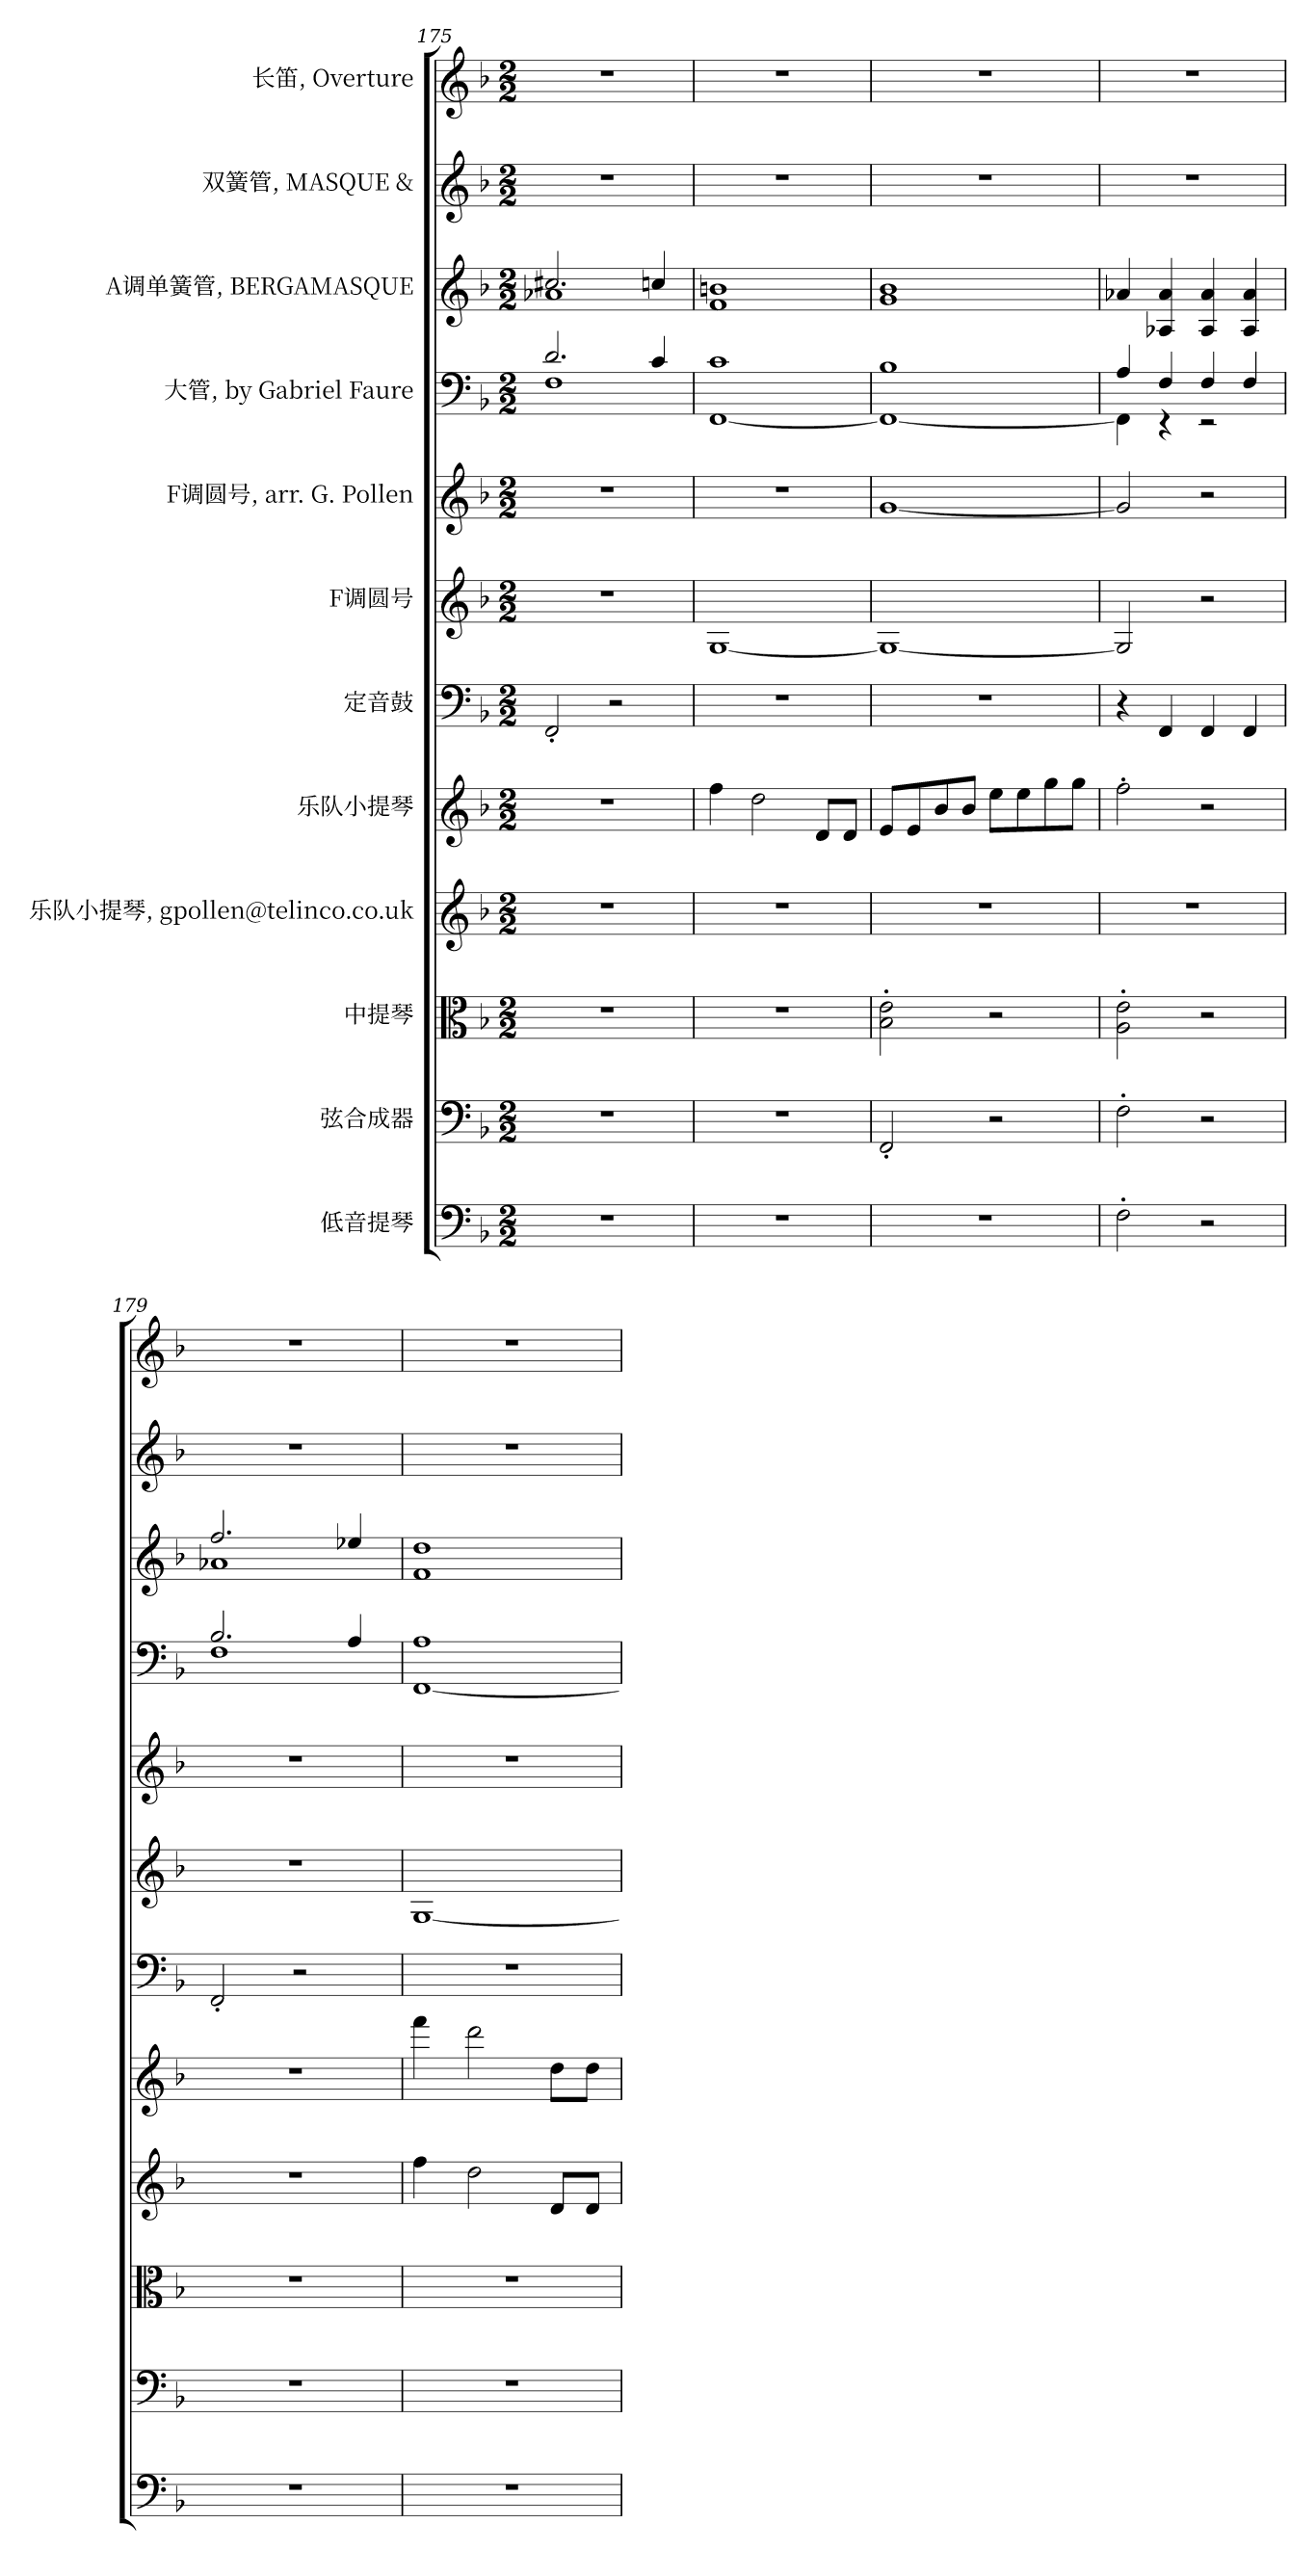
**kern	**kern	**kern	**kern	**kern	**kern	**kern	**kern	**kern	**kern	**kern	**kern
*part12	*part11	*part10	*part9	*part8	*part7	*part6	*part5	*part4	*part3	*part2	*part1
*staff12	*staff11	*staff10	*staff9	*staff8	*staff7	*staff6	*staff5	*staff4	*staff3	*staff2	*staff1
*I"低音提琴	*I"弦合成器	*I"中提琴	*I"乐队小提琴, gpollen@telinco.co.uk	*I"乐队小提琴	*I"定音鼓	*I"F调圆号	*I"F调圆号, arr. G. Pollen	*I"大管, by Gabriel Faure	*I"A调单簧管, BERGAMASQUE	*I"双簧管, MASQUE &amp;	*I"长笛, Overture
*clefF4	*clefF4	*clefC3	*clefG2	*clefG2	*clefF4	*clefG2	*clefG2	*clefF4	*clefG2	*clefG2	*clefG2
*ITrd7c12	*	*	*	*	*	*ITrd4c7	*ITrd4c7	*	*ITrd2c3	*	*
*k[b-]	*k[b-]	*k[b-]	*k[b-]	*k[b-]	*k[b-]	*k[b-e-]	*k[b-e-]	*k[b-]	*k[f#c#]	*k[b-]	*k[b-]
*M2/2	*M2/2	*M2/2	*M2/2	*M2/2	*M2/2	*M2/2	*M2/2	*M2/2	*M2/2	*M2/2	*M2/2
=175	=175	=175	=175	=175	=175	=175	=175	=175	=175	=175	=175
*	*	*	*	*	*	*	*	*^	*^	*	*
1r	1r	1r	1r	1r	2FF'/	1r	1r	2.d/	1F	2.a#X/	1fn	1r	1r
.	.	.	.	.	2r	.	.	.	.	.	.	.	.
.	.	.	.	.	.	.	.	4c/	.	4an/	.	.	.
*	*	*	*	*	*	*	*	*	*	*v	*v	*	*
=176	=176	=176	=176	=176	=176	=176	=176	=176	=176	=176	=176	=176
1r	1r	1r	1r	4ff\	1r	[1C	1r	1c	[1FF	1d 1g#X	1r	1r
.	.	.	.	2dd\	.	.	.	.	.	.	.	.
.	.	.	.	8d/L	.	.	.	.	.	.	.	.
.	.	.	.	8d/J	.	.	.	.	.	.	.	.
=177	=177	=177	=177	=177	=177	=177	=177	=177	=177	=177	=177	=177
1r	2FF'/	2B-\' 2e\'	1r	8e/L	1r	1C_	[1c	1B-	1FF_	1e 1g	1r	1r
.	.	.	.	8e/	.	.	.	.	.	.	.	.
.	.	.	.	8b-/	.	.	.	.	.	.	.	.
.	.	.	.	8b-/J	.	.	.	.	.	.	.	.
.	2r	2r	.	8ee\L	.	.	.	.	.	.	.	.
.	.	.	.	8ee\	.	.	.	.	.	.	.	.
.	.	.	.	8gg\	.	.	.	.	.	.	.	.
.	.	.	.	8gg\J	.	.	.	.	.	.	.	.
=178	=178	=178	=178	=178	=178	=178	=178	=178	=178	=178	=178	=178
2FF'\	2F'\	2A\' 2e\'	1r	2ff'\	4r	2C/]	2c/]	4A/	4FF\]	4fn/	1r	1r
.	.	.	.	.	4FF/	.	.	4F/	4r	4Fn/ 4f/	.	.
2r	2r	2r	.	2r	4FF/	2r	2r	4F/	2r	4F/ 4f/	.	.
.	.	.	.	.	4FF/	.	.	4F/	.	4F/ 4f/	.	.
!!LO:PB:g=z
=179	=179	=179	=179	=179	=179	=179	=179	=179	=179	=179	=179	=179
*	*	*	*	*	*	*	*	*	*	*^	*	*
1r	1r	1r	1r	1r	2FF'/	1r	1r	2.B-/	1F	2.dd/	1fn	1r	1r
.	.	.	.	.	2r	.	.	.	.	.	.	.	.
.	.	.	.	.	.	.	.	4A/	.	4ccn/	.	.	.
*	*	*	*	*	*	*	*	*	*	*v	*v	*	*
=180	=180	=180	=180	=180	=180	=180	=180	=180	=180	=180	=180	=180
1r	1r	1r	4ff\	4fff\	1r	[1C	1r	1A	[1FF	1d 1b	1r	1r
.	.	.	2dd\	2ddd\	.	.	.	.	.	.	.	.
.	.	.	8d/L	8dd\L	.	.	.	.	.	.	.	.
.	.	.	8d/J	8dd\J	.	.	.	.	.	.	.	.
*	*	*	*	*	*	*	*	*v	*v	*	*	*
=	=	=	=	=	=	=	=	=	=	=	=
*-	*-	*-	*-	*-	*-	*-	*-	*-	*-	*-	*-
